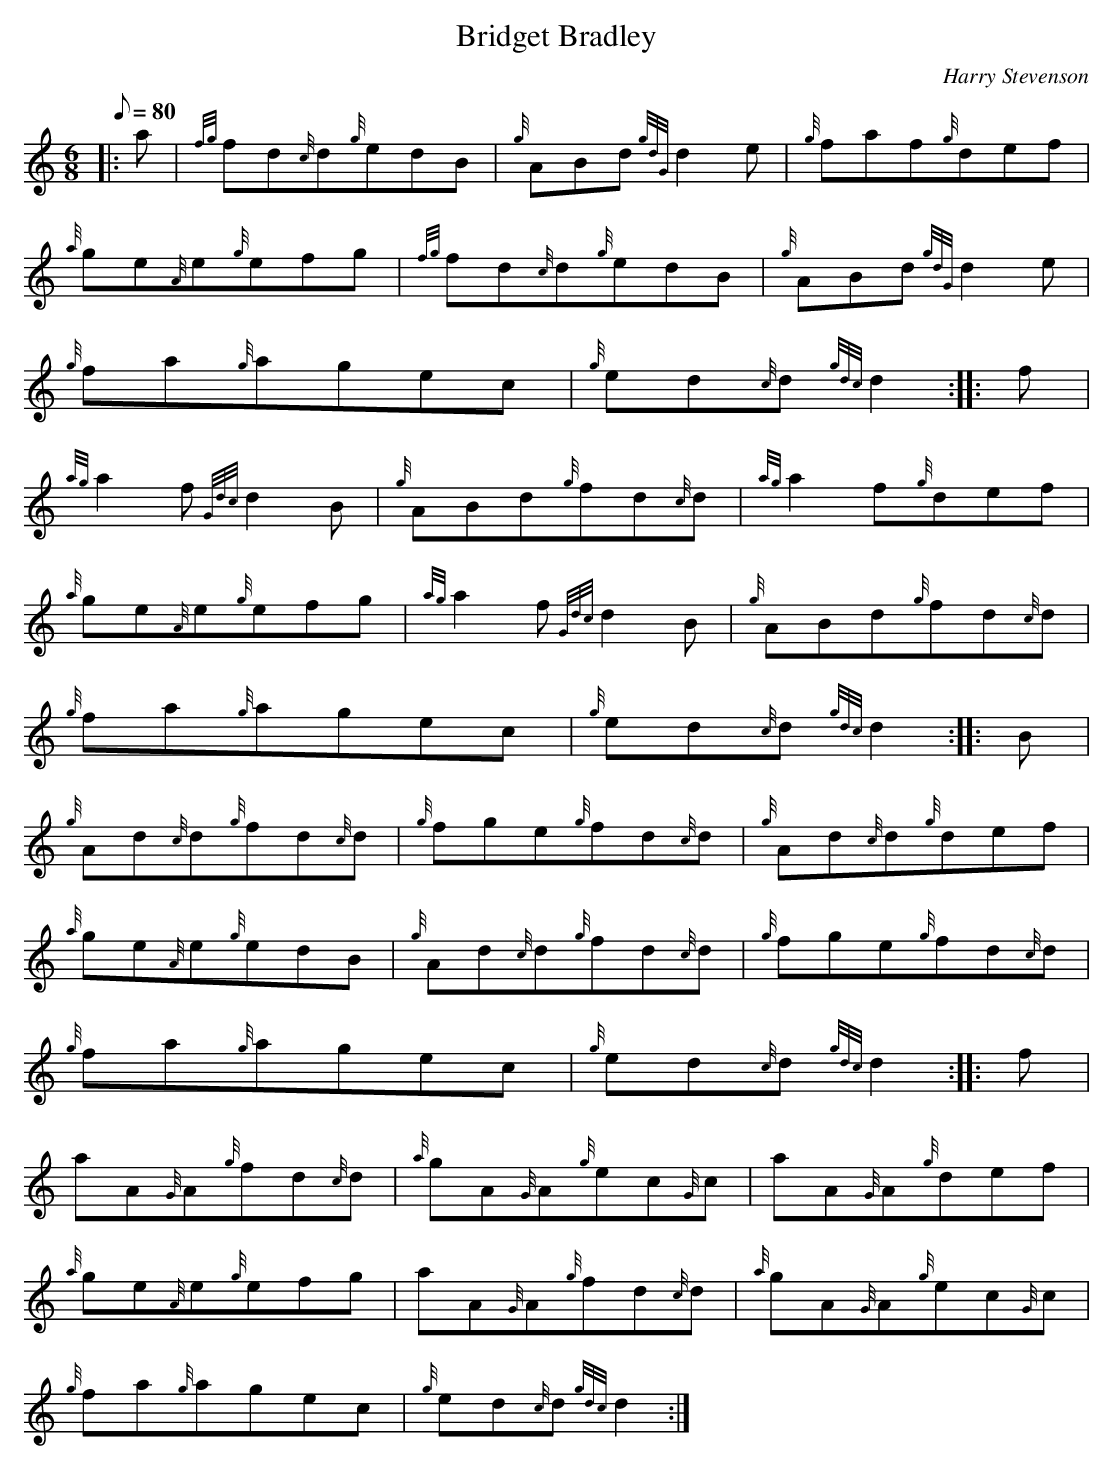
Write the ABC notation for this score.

X:1
T:Bridget Bradley
M:6/8
L:1/8
Q:80
C:Harry Stevenson
K:HP
|: a | \
{fg}fd{c}d{g}edB | \
{g}ABd{gdG}d2e | \
{g}faf{g}def |
{a}ge{A}e{g}efg | \
{fg}fd{c}d{g}edB | \
{g}ABd{gdG}d2e |
{g}fa{g}agec | \
{g}ed{c}d{gdc}d2 :: \
f |
{ag}a2f{Gdc}d2B | \
{g}ABd{g}fd{c}d | \
{ag}a2f{g}def |
{a}ge{A}e{g}efg | \
{ag}a2f{Gdc}d2B | \
{g}ABd{g}fd{c}d |
{g}fa{g}agec | \
{g}ed{c}d{gdc}d2 :: \
B |
{g}Ad{c}d{g}fd{c}d | \
{g}fge{g}fd{c}d | \
{g}Ad{c}d{g}def |
{a}ge{A}e{g}edB | \
{g}Ad{c}d{g}fd{c}d | \
{g}fge{g}fd{c}d |
{g}fa{g}agec | \
{g}ed{c}d{gdc}d2 :: \
f |
aA{G}A{g}fd{c}d | \
{a}gA{G}A{g}ec{G}c | \
aA{G}A{g}def |
{a}ge{A}e{g}efg | \
aA{G}A{g}fd{c}d | \
{a}gA{G}A{g}ec{G}c |
{g}fa{g}agec | \
{g}ed{c}d{gdc}d2 :|
